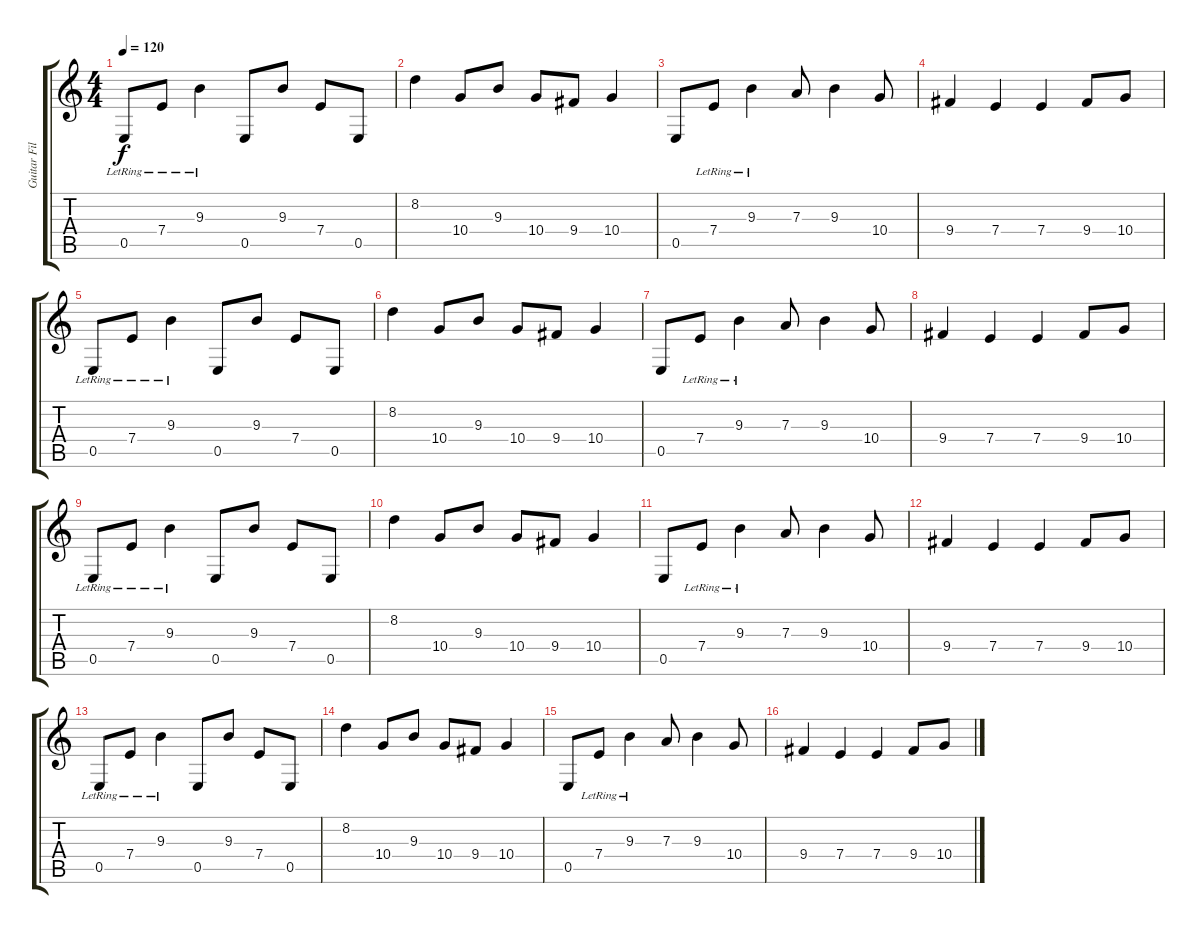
\track ("Guitar Fill" "Guitar Fil") {instrument distortionguitar}
\staff {score tabs}
\tuning (B3 Gb3 D3 A2 E2 B1) {hide}
\ts (4 4)
\tempo 120
\clef g2
\ks c
0.5{lr}.8{dy f} 7.4{lr}.8 9.3{lr}.4 0.5.8 9.3.8 7.4.8 0.5.8 |
8.2.4 10.4.8 9.3.8 10.4.8 9.4.8 10.4.4 |
0.5.8 7.4{lr}.8 9.3{lr}.4 7.3.8 9.3.4 10.4.8 |
9.4.4 7.4.4 7.4.4 9.4.8 10.4.8 |
0.5{lr}.8 7.4{lr}.8 9.3{lr}.4 0.5.8 9.3.8 7.4.8 0.5.8 |
8.2.4 10.4.8 9.3.8 10.4.8 9.4.8 10.4.4 |
0.5.8 7.4{lr}.8 9.3{lr}.4 7.3.8 9.3.4 10.4.8 |
9.4.4 7.4.4 7.4.4 9.4.8 10.4.8 |
0.5{lr}.8 7.4{lr}.8 9.3{lr}.4 0.5.8 9.3.8 7.4.8 0.5.8 |
8.2.4 10.4.8 9.3.8 10.4.8 9.4.8 10.4.4 |
0.5.8 7.4{lr}.8 9.3{lr}.4 7.3.8 9.3.4 10.4.8 |
9.4.4 7.4.4 7.4.4 9.4.8 10.4.8 |
0.5{lr}.8 7.4{lr}.8 9.3{lr}.4 0.5.8 9.3.8 7.4.8 0.5.8 |
8.2.4 10.4.8 9.3.8 10.4.8 9.4.8 10.4.4 |
0.5.8 7.4{lr}.8 9.3{lr}.4 7.3.8 9.3.4 10.4.8 |
9.4.4 7.4.4 7.4.4 9.4.8 10.4.8
